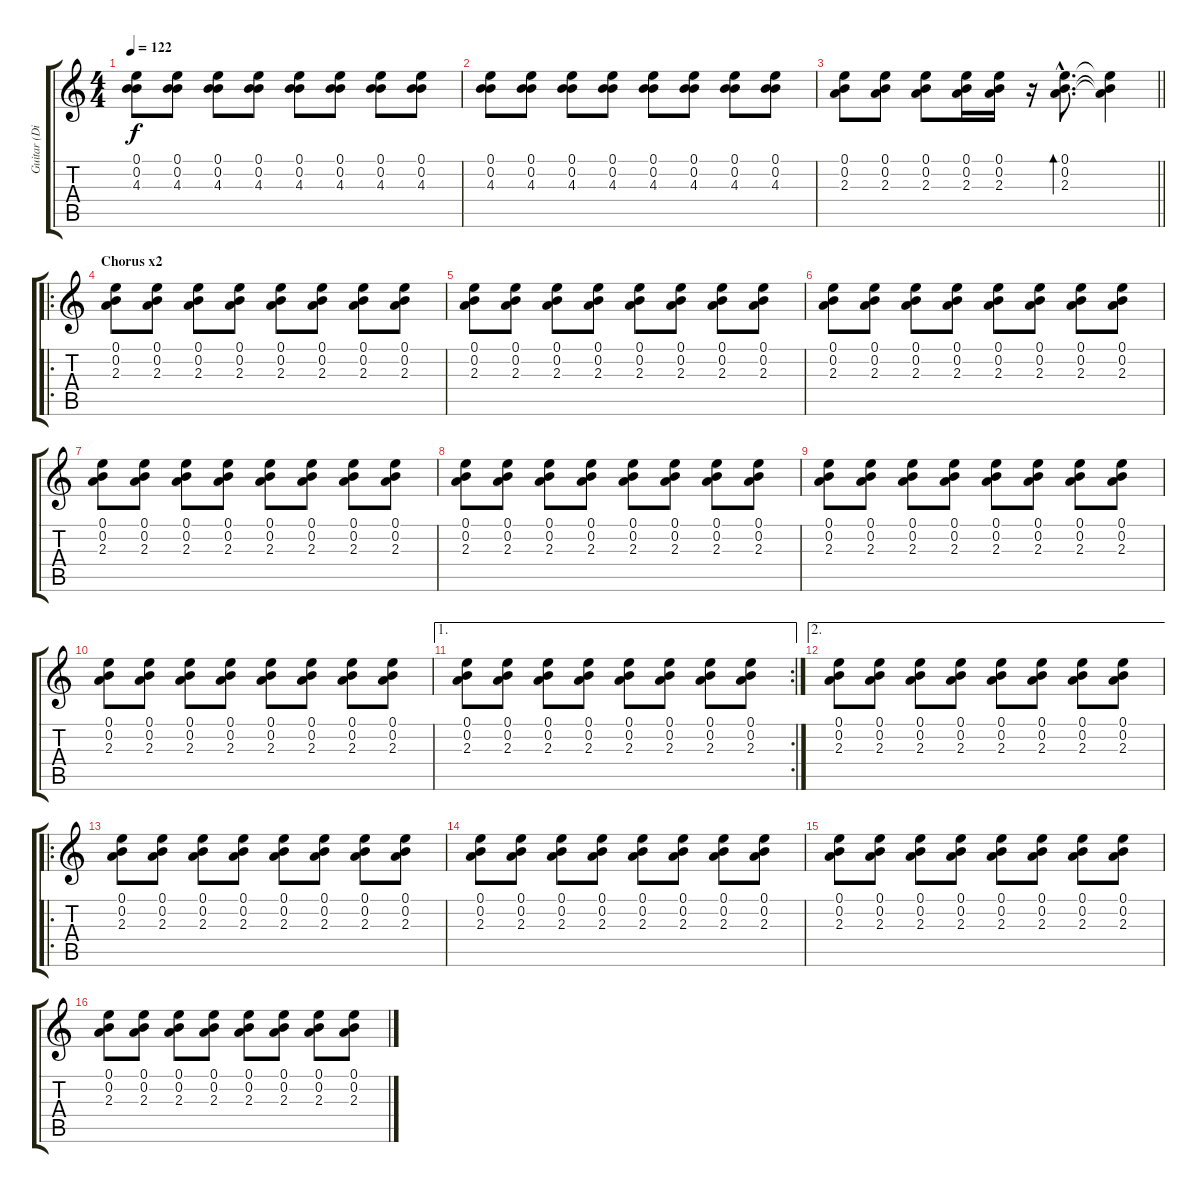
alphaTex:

\track ("Guitar (Die)" "Guitar (Di") {instrument electricguitarclean}
\staff {score tabs}
\tuning (E4 B3 G3 D3 A2 E2) {hide}
\ts (4 4)
\tempo 122
\clef g2
\ks c
(0.1 0.2 4.3).8{dy f} (0.1 0.2 4.3).8 (0.1 0.2 4.3).8 (0.1 0.2 4.3).8 (0.1 0.2 4.3).8 (0.1 0.2 4.3).8 (0.1 0.2 4.3).8 (0.1 0.2 4.3).8 |
(0.1 0.2 4.3).8 (0.1 0.2 4.3).8 (0.1 0.2 4.3).8 (0.1 0.2 4.3).8 (0.1 0.2 4.3).8 (0.1 0.2 4.3).8 (0.1 0.2 4.3).8 (0.1 0.2 4.3).8 |
\barLineRight lightlight
(0.1 0.2 2.3).8 (0.1 0.2 2.3).8 (0.1 0.2 2.3).8 (0.1 0.2 2.3).16 (0.1 0.2 2.3).16 r.16 (0.1{hac} 0.2{hac} 2.3{hac}).8{d bd 120} (0.1{t} 0.2{t} 2.3{t}).4 |
\ro
\section ("" "Chorus x2")
(0.1 0.2 2.3).8 (0.1 0.2 2.3).8 (0.1 0.2 2.3).8 (0.1 0.2 2.3).8 (0.1 0.2 2.3).8 (0.1 0.2 2.3).8 (0.1 0.2 2.3).8 (0.1 0.2 2.3).8 |
(0.1 0.2 2.3).8 (0.1 0.2 2.3).8 (0.1 0.2 2.3).8 (0.1 0.2 2.3).8 (0.1 0.2 2.3).8 (0.1 0.2 2.3).8 (0.1 0.2 2.3).8 (0.1 0.2 2.3).8 |
(0.1 0.2 2.3).8 (0.1 0.2 2.3).8 (0.1 0.2 2.3).8 (0.1 0.2 2.3).8 (0.1 0.2 2.3).8 (0.1 0.2 2.3).8 (0.1 0.2 2.3).8 (0.1 0.2 2.3).8 |
(0.1 0.2 2.3).8 (0.1 0.2 2.3).8 (0.1 0.2 2.3).8 (0.1 0.2 2.3).8 (0.1 0.2 2.3).8 (0.1 0.2 2.3).8 (0.1 0.2 2.3).8 (0.1 0.2 2.3).8 |
(0.1 0.2 2.3).8 (0.1 0.2 2.3).8 (0.1 0.2 2.3).8 (0.1 0.2 2.3).8 (0.1 0.2 2.3).8 (0.1 0.2 2.3).8 (0.1 0.2 2.3).8 (0.1 0.2 2.3).8 |
(0.1 0.2 2.3).8 (0.1 0.2 2.3).8 (0.1 0.2 2.3).8 (0.1 0.2 2.3).8 (0.1 0.2 2.3).8 (0.1 0.2 2.3).8 (0.1 0.2 2.3).8 (0.1 0.2 2.3).8 |
(0.1 0.2 2.3).8 (0.1 0.2 2.3).8 (0.1 0.2 2.3).8 (0.1 0.2 2.3).8 (0.1 0.2 2.3).8 (0.1 0.2 2.3).8 (0.1 0.2 2.3).8 (0.1 0.2 2.3).8 |
\ae 1
\rc 2
(0.1 0.2 2.3).8 (0.1 0.2 2.3).8 (0.1 0.2 2.3).8 (0.1 0.2 2.3).8 (0.1 0.2 2.3).8 (0.1 0.2 2.3).8 (0.1 0.2 2.3).8 (0.1 0.2 2.3).8 |
\ae 2
(0.1 0.2 2.3).8 (0.1 0.2 2.3).8 (0.1 0.2 2.3).8 (0.1 0.2 2.3).8 (0.1 0.2 2.3).8 (0.1 0.2 2.3).8 (0.1 0.2 2.3).8 (0.1 0.2 2.3).8 |
\ro
(0.1 0.2 2.3).8 (0.1 0.2 2.3).8 (0.1 0.2 2.3).8 (0.1 0.2 2.3).8 (0.1 0.2 2.3).8 (0.1 0.2 2.3).8 (0.1 0.2 2.3).8 (0.1 0.2 2.3).8 |
(0.1 0.2 2.3).8 (0.1 0.2 2.3).8 (0.1 0.2 2.3).8 (0.1 0.2 2.3).8 (0.1 0.2 2.3).8 (0.1 0.2 2.3).8 (0.1 0.2 2.3).8 (0.1 0.2 2.3).8 |
(0.1 0.2 2.3).8 (0.1 0.2 2.3).8 (0.1 0.2 2.3).8 (0.1 0.2 2.3).8 (0.1 0.2 2.3).8 (0.1 0.2 2.3).8 (0.1 0.2 2.3).8 (0.1 0.2 2.3).8 |
(0.1 0.2 2.3).8 (0.1 0.2 2.3).8 (0.1 0.2 2.3).8 (0.1 0.2 2.3).8 (0.1 0.2 2.3).8 (0.1 0.2 2.3).8 (0.1 0.2 2.3).8 (0.1 0.2 2.3).8
